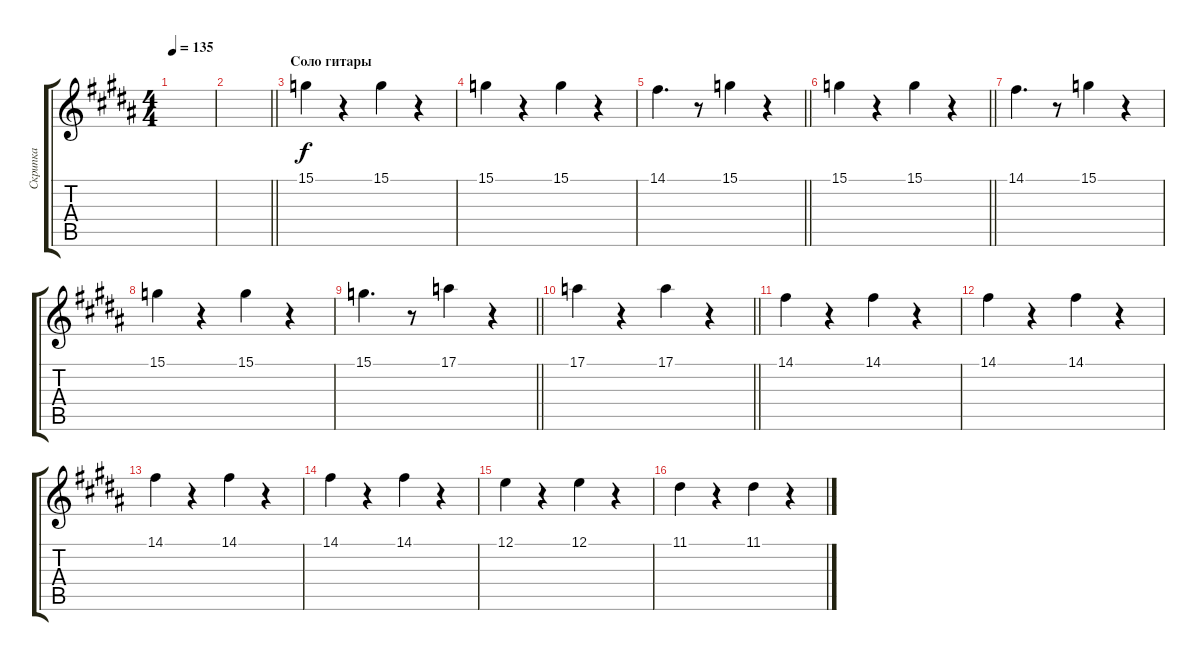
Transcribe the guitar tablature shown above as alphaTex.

\track ("Скрипка" "Скрипка") {instrument violin}
\staff {score tabs}
\tuning (E4 B3 G3 D3 A2 E2) {hide}
\ts (4 4)
\tempo 135
\clef g2
\ks g#minor
|
\barLineRight lightlight
|
\section ("" "Соло гитары")
15.1.4{volume 12 instrument stringensemble1} r.4 15.1.4 r.4 |
15.1.4 r.4 15.1.4 r.4 |
\barLineRight lightlight
14.1.4{d} r.8 15.1.4 r.4 |
\barLineRight lightlight
15.1.4 r.4 15.1.4 r.4 |
14.1.4{d} r.8 15.1.4 r.4 |
15.1.4 r.4 15.1.4 r.4 |
\barLineRight lightlight
15.1.4{d} r.8 17.1.4 r.4 |
\barLineRight lightlight
17.1.4 r.4 17.1.4 r.4 |
14.1.4 r.4 14.1.4 r.4 |
14.1.4 r.4 14.1.4 r.4 |
14.1.4 r.4 14.1.4 r.4 |
14.1.4 r.4 14.1.4 r.4 |
12.1.4 r.4 12.1.4 r.4 |
11.1.4 r.4 11.1.4 r.4
